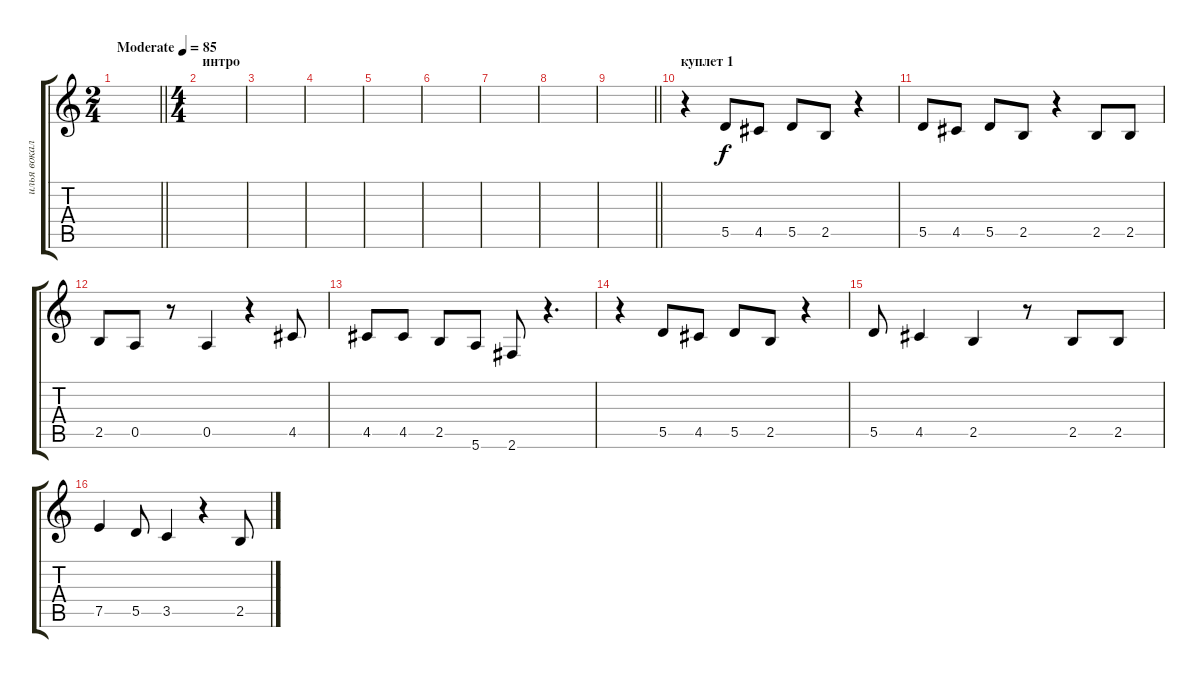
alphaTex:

\track ("илья вокал" "илья вокал") {mute instrument acousticguitarsteel}
\staff {score tabs}
\tuning (E4 B3 G3 D3 A2 E2) {hide}
\ts (2 4)
\tempo (85 "Moderate")
\clef g2
\barLineRight lightlight
\ks c
|
\ts (4 4)
\section ("" "интро")
|
|
|
|
|
|
|
\barLineRight lightlight
|
\section ("" "куплет 1")
r.4 5.5.8 4.5.8 5.5.8 2.5.8 r.4 |
5.5.8 4.5.8 5.5.8 2.5.8 r.4 2.5.8 2.5.8 |
2.5.8 0.5.8 r.8 0.5.4 r.4 4.5.8 |
4.5.8 4.5.8 2.5.8 5.6.8 2.6.8 r.4{d} |
r.4 5.5.8 4.5.8 5.5.8 2.5.8 r.4 |
5.5.8 4.5.4 2.5.4 r.8 2.5.8 2.5.8 |
7.5.4 5.5.8 3.5.4 r.4 2.5.8
